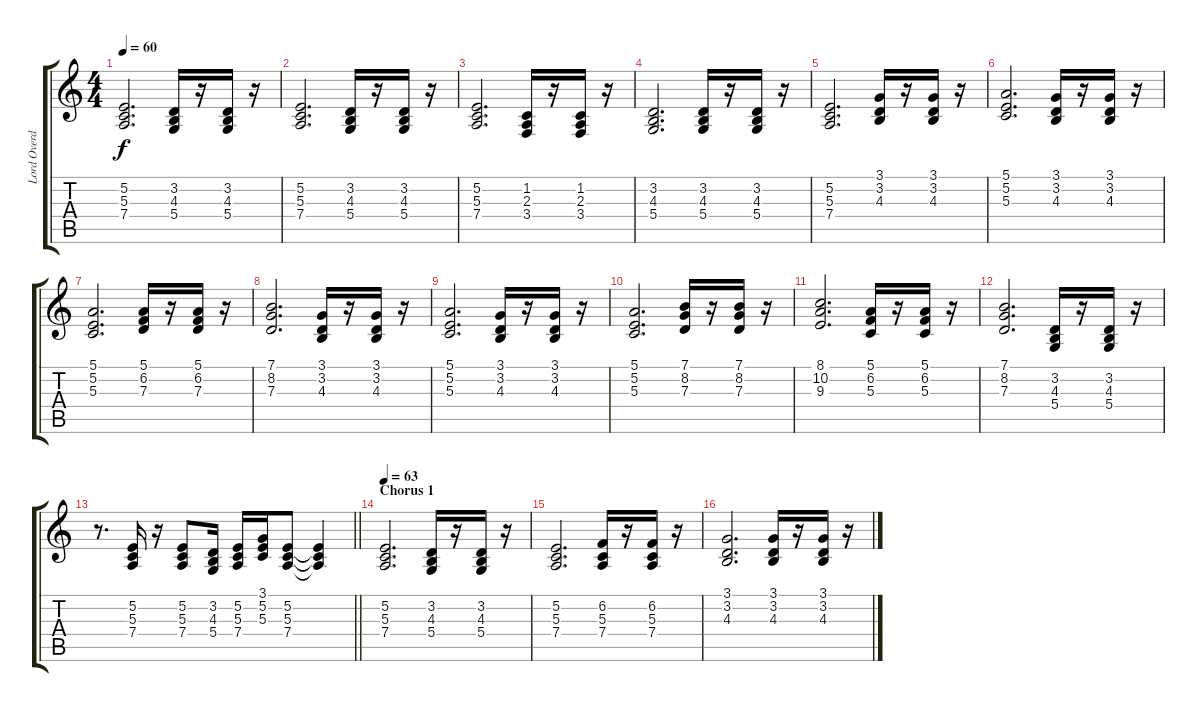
\track ("Lord Overdub" "Lord Overd") {instrument drawbarorgan}
\staff {score tabs}
\tuning (E4 B3 G3 D3 A2 E2) {hide}
\ts (4 4)
\tempo 60
\clef g2
\ks c
(5.2 5.3 7.4).2{d dy f} (3.2 4.3 5.4).16 r.16 (3.2 4.3 5.4).16 r.16 |
(5.2 5.3 7.4).2{d} (3.2 4.3 5.4).16 r.16 (3.2 4.3 5.4).16 r.16 |
(5.2 5.3 7.4).2{d} (1.2 2.3 3.4).16 r.16 (1.2 2.3 3.4).16 r.16 |
(3.2 4.3 5.4).2{d} (3.2 4.3 5.4).16 r.16 (3.2 4.3 5.4).16 r.16 |
(5.2 5.3 7.4).2{d} (3.1 3.2 4.3).16 r.16 (3.1 3.2 4.3).16 r.16 |
(5.1 5.2 5.3).2{d} (3.1 3.2 4.3).16 r.16 (3.1 3.2 4.3).16 r.16 |
(5.1 5.2 5.3).2{d} (5.1 6.2 7.3).16 r.16 (5.1 6.2 7.3).16 r.16 |
(7.1 8.2 7.3).2{d} (3.1 3.2 4.3).16 r.16 (3.1 3.2 4.3).16 r.16 |
(5.1 5.2 5.3).2{d} (3.1 3.2 4.3).16 r.16 (3.1 3.2 4.3).16 r.16 |
(5.1 5.2 5.3).2{d} (7.1 8.2 7.3).16 r.16 (7.1 8.2 7.3).16 r.16 |
(8.1 10.2 9.3).2{d} (5.1 6.2 5.3).16 r.16 (5.1 6.2 5.3).16 r.16 |
(7.1 8.2 7.3).2{d} (3.2 4.3 5.4).16 r.16 (3.2 4.3 5.4).16 r.16 |
\barLineRight lightlight
r.8{d} (5.2 5.3 7.4).16 r.16 (5.2 5.3 7.4).8 (3.2 4.3 5.4).16 (5.2 5.3 7.4).16 (3.1 5.2 5.3).16 (5.2 5.3 7.4).8 (5.2{t} 5.3{t} 7.4{t}).4 |
\section ("" "Chorus 1")
\tempo 63
(5.2 5.3 7.4).2{d} (3.2 4.3 5.4).16 r.16 (3.2 4.3 5.4).16 r.16 |
(5.2 5.3 7.4).2{d} (6.2 5.3 7.4).16 r.16 (6.2 5.3 7.4).16 r.16 |
(3.1 3.2 4.3).2{d} (3.1 3.2 4.3).16 r.16 (3.1 3.2 4.3).16 r.16
